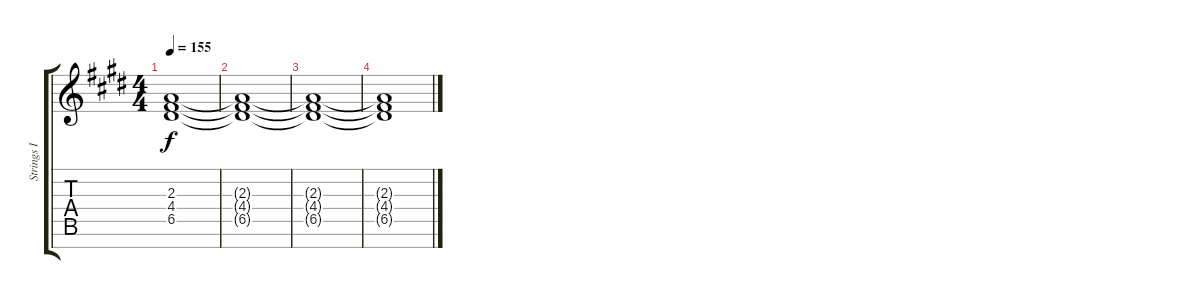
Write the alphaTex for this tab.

\track ("Strings I" "Strings I") {instrument stringensemble1}
\staff {score tabs}
\tuning (E5 B4 G4 D4 A3 E3 B2) {hide}
\ts (4 4)
\tempo 155
\clef g2
\ks e
(2.3 4.4 6.5).1{dy f} |
(2.3{t} 4.4{t} 6.5{t}).1 |
(2.3{t} 4.4{t} 6.5{t}).1 |
(2.3{t} 4.4{t} 6.5{t}).1
